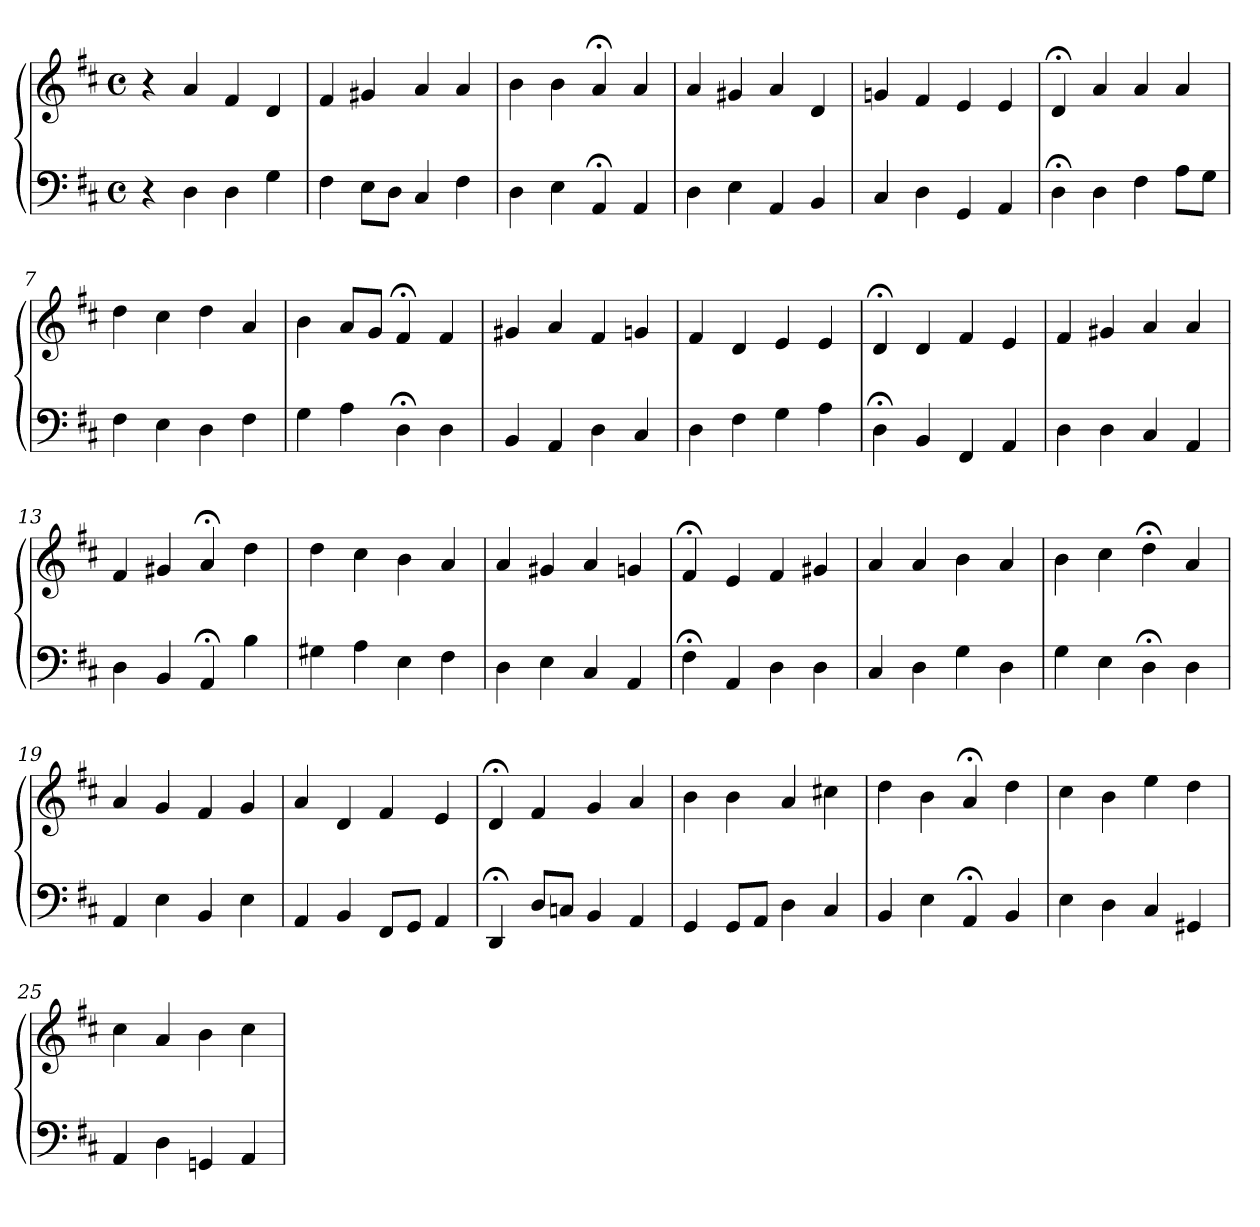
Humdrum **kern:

**kern	**kern
*part1	*part1
*staff2	*staff1
*clefF4	*clefG2
*k[f#c#]	*k[f#c#]
*M4/4	*M4/4
*met(c)	*met(c)
=1	=1
4r	4r
4D	4a
4D	4f#
4G	4d
=2	=2
4F#	4f#
8EL	4g#X
8DJ	.
4C#	4a
4F#	4a
=3	=3
4D	4b
4E	4b
4AA;<	4a;<
4AA	4a
=4	=4
4D	4a
4E	4g#X
4AA	4a
4BB	4d
=5	=5
4C#	4gn
4D	4f#
4GG	4e
4AA	4e
=6	=6
4D;<	4d;<
4D	4a
4F#	4a
8AL	4a
8GJ	.
=7	=7
4F#	4dd
4E	4cc#
4D	4dd
4F#	4a
!!LO:LB:g=z
=8	=8
4G	4b
4A	8aL
.	8gJ
4D;<	4f#;<
4D	4f#
=9	=9
4BB	4g#X
4AA	4a
4D	4f#
4C#	4gn
=10	=10
4D	4f#
4F#	4d
4G	4e
4A	4e
=11	=11
4D;<	4d;<
4BB	4d
4FF#	4f#
4AA	4e
=12	=12
4D	4f#
4D	4g#X
4C#	4a
4AA	4a
=13	=13
4D	4f#
4BB	4g#X
4AA;<	4a;<
4B	4dd
=14	=14
4G#X	4dd
4A	4cc#
4E	4b
4F#	4a
!!LO:LB:g=z
=15	=15
4D	4a
4E	4g#X
4C#	4a
4AA	4gn
=16	=16
4F#;<	4f#;<
4AA	4e
4D	4f#
4D	4g#X
=17	=17
4C#	4a
4D	4a
4G	4b
4D	4a
=18	=18
4G	4b
4E	4cc#
4D;<	4dd;<
4D	4a
=19	=19
4AA	4a
4E	4g
4BB	4f#
4E	4g
=20	=20
4AA	4a
4BB	4d
8FF#L	4f#
8GGJ	.
4AA	4e
=21	=21
4DD;<	4d;<
8DL	4f#
8CnJ	.
4BB	4g
4AA	4a
!!LO:LB:g=z
=22	=22
4GG	4b
8GGL	4b
8AAJ	.
4D	4a
4C#	4cc#X
=23	=23
4BB	4dd
4E	4b
4AA;<	4a;<
4BB	4dd
=24	=24
4E	4cc#
4D	4b
4C#	4ee
4GG#X	4dd
=25	=25
4AA	4cc#
4D	4a
4GGn	4b
4AA	4cc#
=	=
*-	*-
